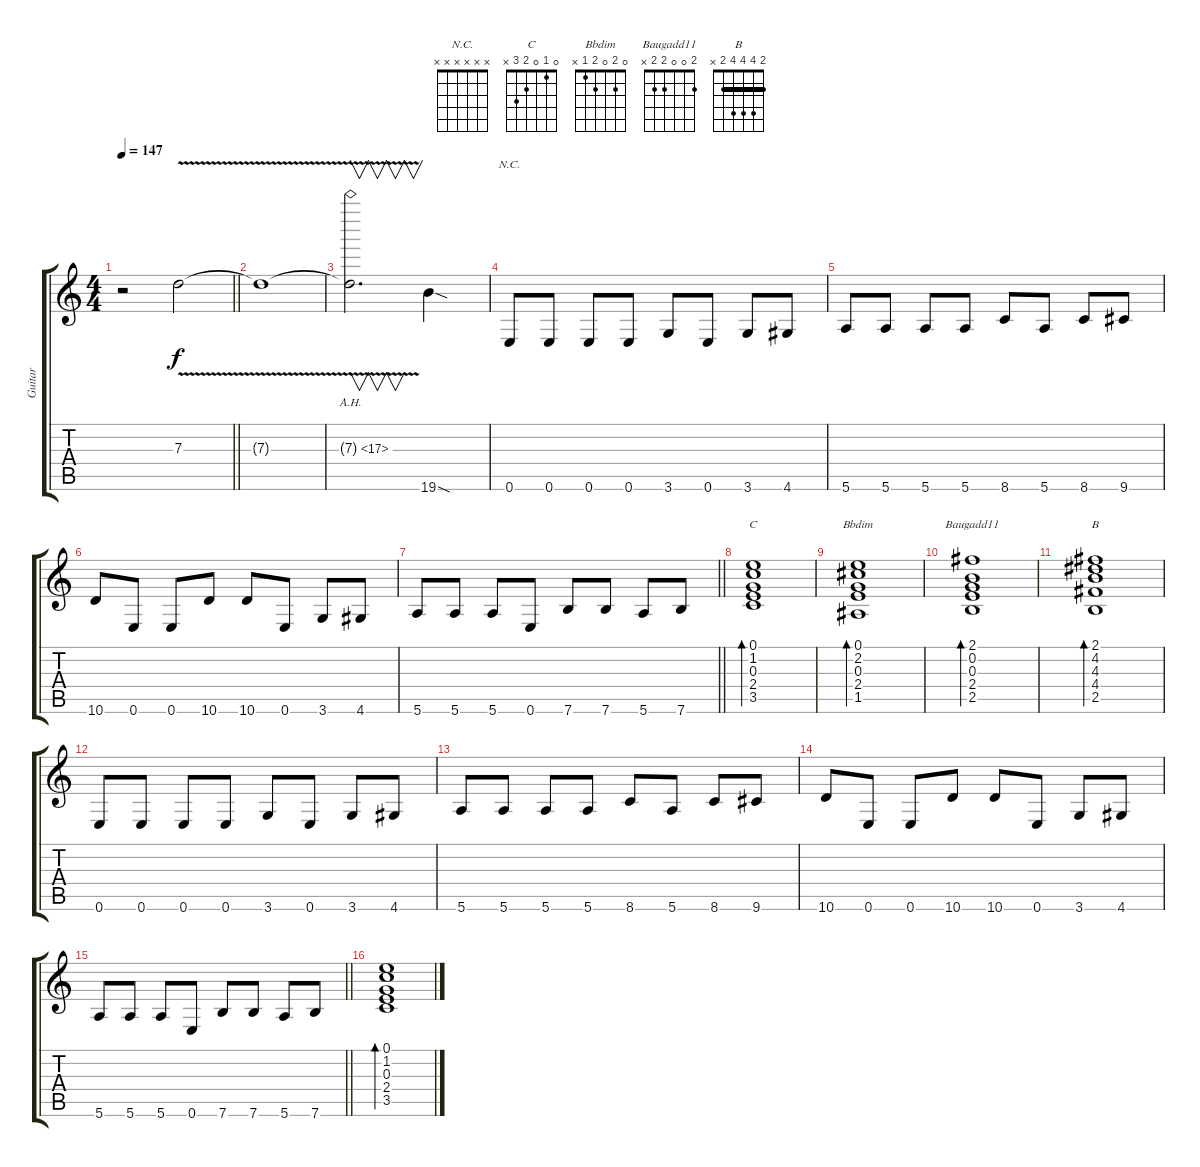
\track ("Guitar" "Guitar") {instrument distortionguitar}
\staff {score tabs}
\tuning (E4 B3 G3 D3 A2 E2) {hide}
\chord ("N.C." x x x x x x)
\chord ("C" 0 1 0 2 3 x)
\chord ("Bbdim" 0 2 0 2 1 x)
\chord ("Baugadd11" 2 0 0 2 2 x)
\chord ("B" 2 4 4 4 2 x) {barre 2}
\ts (4 4)
\tempo 147
\clef g2
\barLineRight lightlight
\ks c
r.2{dy f} 7.3{v}.2 |
7.3{v t}.1 |
7.3{ah 10 t}.2{v d} 19.6{sod}.4 |
0.6.8{ch "N.C."} 0.6.8 0.6.8 0.6.8 3.6.8 0.6.8 3.6.8 4.6.8 |
5.6.8 5.6.8 5.6.8 5.6.8 8.6.8 5.6.8 8.6.8 9.6.8 |
10.6.8 0.6.8 0.6.8 10.6.8 10.6.8 0.6.8 3.6.8 4.6.8 |
\barLineRight lightlight
5.6.8 5.6.8 5.6.8 0.6.8 7.6.8 7.6.8 5.6.8 7.6.8 |
(0.1 1.2 0.3 2.4 3.5).1{bd 60 ch "C"} |
(0.1 2.2 0.3 2.4 1.5).1{bd 60 ch "Bbdim"} |
(2.1 0.2 0.3 2.4 2.5).1{bd 60 ch "Baugadd11"} |
(2.1 4.2 4.3 4.4 2.5).1{bd 60 ch "B"} |
0.6.8 0.6.8 0.6.8 0.6.8 3.6.8 0.6.8 3.6.8 4.6.8 |
5.6.8 5.6.8 5.6.8 5.6.8 8.6.8 5.6.8 8.6.8 9.6.8 |
10.6.8 0.6.8 0.6.8 10.6.8 10.6.8 0.6.8 3.6.8 4.6.8 |
\barLineRight lightlight
5.6.8 5.6.8 5.6.8 0.6.8 7.6.8 7.6.8 5.6.8 7.6.8 |
(0.1 1.2 0.3 2.4 3.5).1{bd 60}
